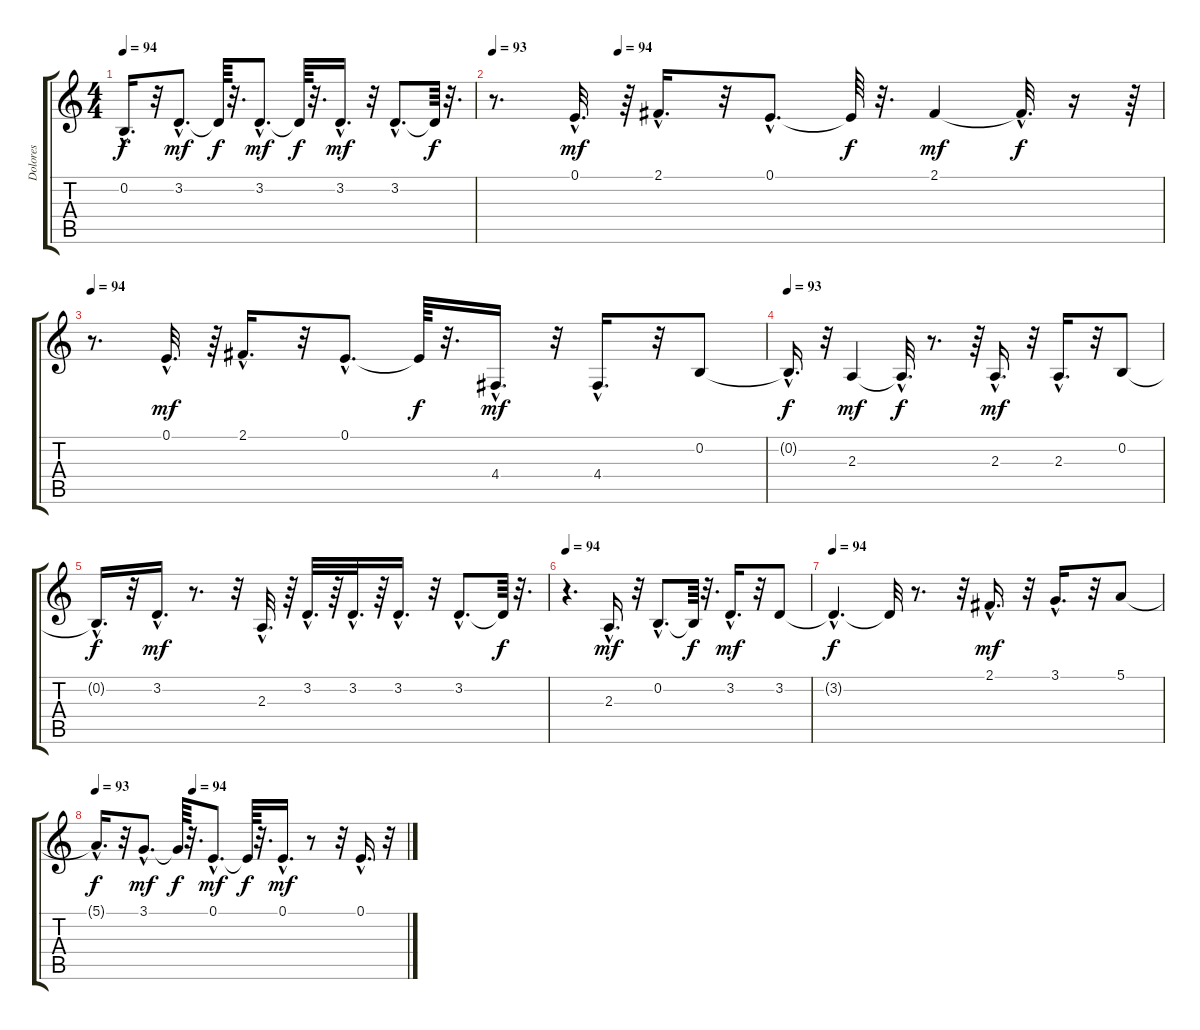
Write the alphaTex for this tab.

\track ("Dolores " "Dolores ") {instrument panflute}
\staff {score tabs}
\tuning (E4 B3 G3 D3 A2 E2) {hide}
\ts (4 4)
\tempo 94
\clef g2
\ks c
0.2{hac t}.16{d dy f} r.32 3.2{hac}.8{d dy mf} 3.2{t}.64{dy f} r.32{d} 3.2{hac}.8{d dy mf} 3.2{t}.64{dy f} r.32{d} 3.2{hac}.16{d dy mf} r.32 3.2{hac}.8{d} 3.2{t}.64{dy f} r.32{d} |
\tempo 93
\tempo (94 0.1875)
r.8{d} 0.1{hac}.32{d dy mf} r.64 2.1{hac}.16{d} r.32 0.1{hac}.8{d} 0.1{t}.64{dy f} r.32{d} 2.1.4{dy mf} 2.1{hac t}.32{d dy f} r.16 r.64 |
\tempo 94
r.8{d} 0.1{hac}.32{d dy mf} r.64 2.1{hac}.16{d} r.32 0.1{hac}.8{d} 0.1{t}.64{dy f} r.32{d} 4.4{hac}.16{d dy mf} r.32 4.4{hac}.16{d} r.32 0.2.8 |
\tempo 93
0.2{hac t}.16{d dy f} r.32 2.3.4{dy mf} 2.3{hac t}.32{d dy f} r.8{d} r.64 2.3{hac}.16{d dy mf} r.32 2.3{hac}.16{d} r.32 0.2.8 |
0.2{hac t}.16{d dy f} r.32 3.2{hac}.16{d dy mf} r.8{d} r.32 2.3{hac}.32{d} r.64 3.2{hac}.32{d} r.64 3.2{hac}.32{d} r.64 3.2{hac}.16{d} r.32 3.2{hac}.8{d} 3.2{t}.64{dy f} r.32{d} |
\tempo 94
r.4{d} 2.3{hac}.16{d dy mf} r.32 0.2{hac}.8{d} 0.2{t}.64{dy f} r.32{d} 3.2{hac}.16{d dy mf} r.32 3.2.8 |
\tempo 94
3.2{hac t}.4{d dy f} 3.2{t}.32 r.8{d} r.32 2.1{hac}.16{d dy mf} r.32 3.1{hac}.16{d} r.32 5.1.8 |
\tempo 93
\tempo (94 0.3125)
5.1{hac t}.16{d dy f} r.32 3.1{hac}.8{d dy mf} 3.1{t}.64{dy f} r.32{d} 0.1{hac}.8{d dy mf} 0.1{t}.64{dy f} r.32{d} 0.1{hac}.16{d dy mf} r.8 r.32 0.1{hac}.16{d} r.32
